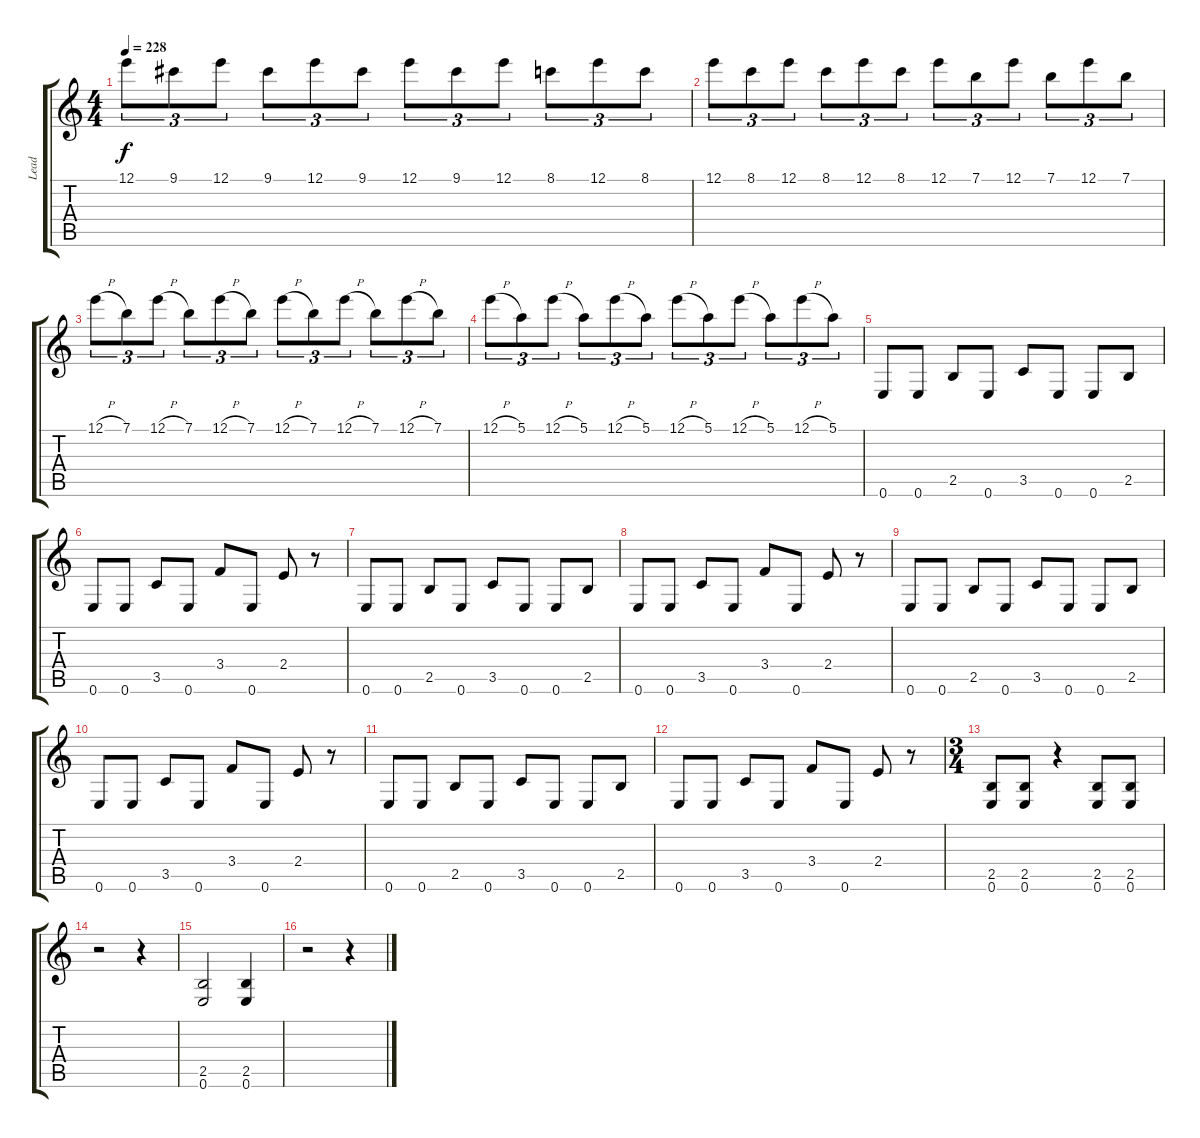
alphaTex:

\track ("Lead" "Lead") {instrument overdrivenguitar}
\staff {score tabs}
\tuning (E4 B3 G3 D3 A2 E2) {hide}
\ts (4 4)
\tempo 228
\clef g2
\ks c
12.1.8{tu (3 2) dy f} 9.1.8{tu (3 2)} 12.1.8{tu (3 2)} 9.1.8{tu (3 2)} 12.1.8{tu (3 2)} 9.1.8{tu (3 2)} 12.1.8{tu (3 2)} 9.1.8{tu (3 2)} 12.1.8{tu (3 2)} 8.1.8{tu (3 2)} 12.1.8{tu (3 2)} 8.1.8{tu (3 2)} |
12.1.8{tu (3 2)} 8.1.8{tu (3 2)} 12.1.8{tu (3 2)} 8.1.8{tu (3 2)} 12.1.8{tu (3 2)} 8.1.8{tu (3 2)} 12.1.8{tu (3 2)} 7.1.8{tu (3 2)} 12.1.8{tu (3 2)} 7.1.8{tu (3 2)} 12.1.8{tu (3 2)} 7.1.8{tu (3 2)} |
12.1{h}.8{tu (3 2)} 7.1.8{tu (3 2)} 12.1{h}.8{tu (3 2)} 7.1.8{tu (3 2)} 12.1{h}.8{tu (3 2)} 7.1.8{tu (3 2)} 12.1{h}.8{tu (3 2)} 7.1.8{tu (3 2)} 12.1{h}.8{tu (3 2)} 7.1.8{tu (3 2)} 12.1{h}.8{tu (3 2)} 7.1.8{tu (3 2)} |
12.1{h}.8{tu (3 2)} 5.1.8{tu (3 2)} 12.1{h}.8{tu (3 2)} 5.1.8{tu (3 2)} 12.1{h}.8{tu (3 2)} 5.1.8{tu (3 2)} 12.1{h}.8{tu (3 2)} 5.1.8{tu (3 2)} 12.1{h}.8{tu (3 2)} 5.1.8{tu (3 2)} 12.1{h}.8{tu (3 2)} 5.1.8{tu (3 2)} |
0.6.8 0.6.8 2.5.8 0.6.8 3.5.8 0.6.8 0.6.8 2.5.8 |
0.6.8 0.6.8 3.5.8 0.6.8 3.4.8 0.6.8 2.4.8 r.8 |
0.6.8 0.6.8 2.5.8 0.6.8 3.5.8 0.6.8 0.6.8 2.5.8 |
0.6.8 0.6.8 3.5.8 0.6.8 3.4.8 0.6.8 2.4.8 r.8 |
0.6.8 0.6.8 2.5.8 0.6.8 3.5.8 0.6.8 0.6.8 2.5.8 |
0.6.8 0.6.8 3.5.8 0.6.8 3.4.8 0.6.8 2.4.8 r.8 |
0.6.8 0.6.8 2.5.8 0.6.8 3.5.8 0.6.8 0.6.8 2.5.8 |
0.6.8 0.6.8 3.5.8 0.6.8 3.4.8 0.6.8 2.4.8 r.8 |
\ts (3 4)
(2.5 0.6).8 (2.5 0.6).8 r.4 (2.5 0.6).8 (2.5 0.6).8 |
r.2 r.4 |
(2.5 0.6).2 (2.5 0.6).4 |
r.2 r.4
